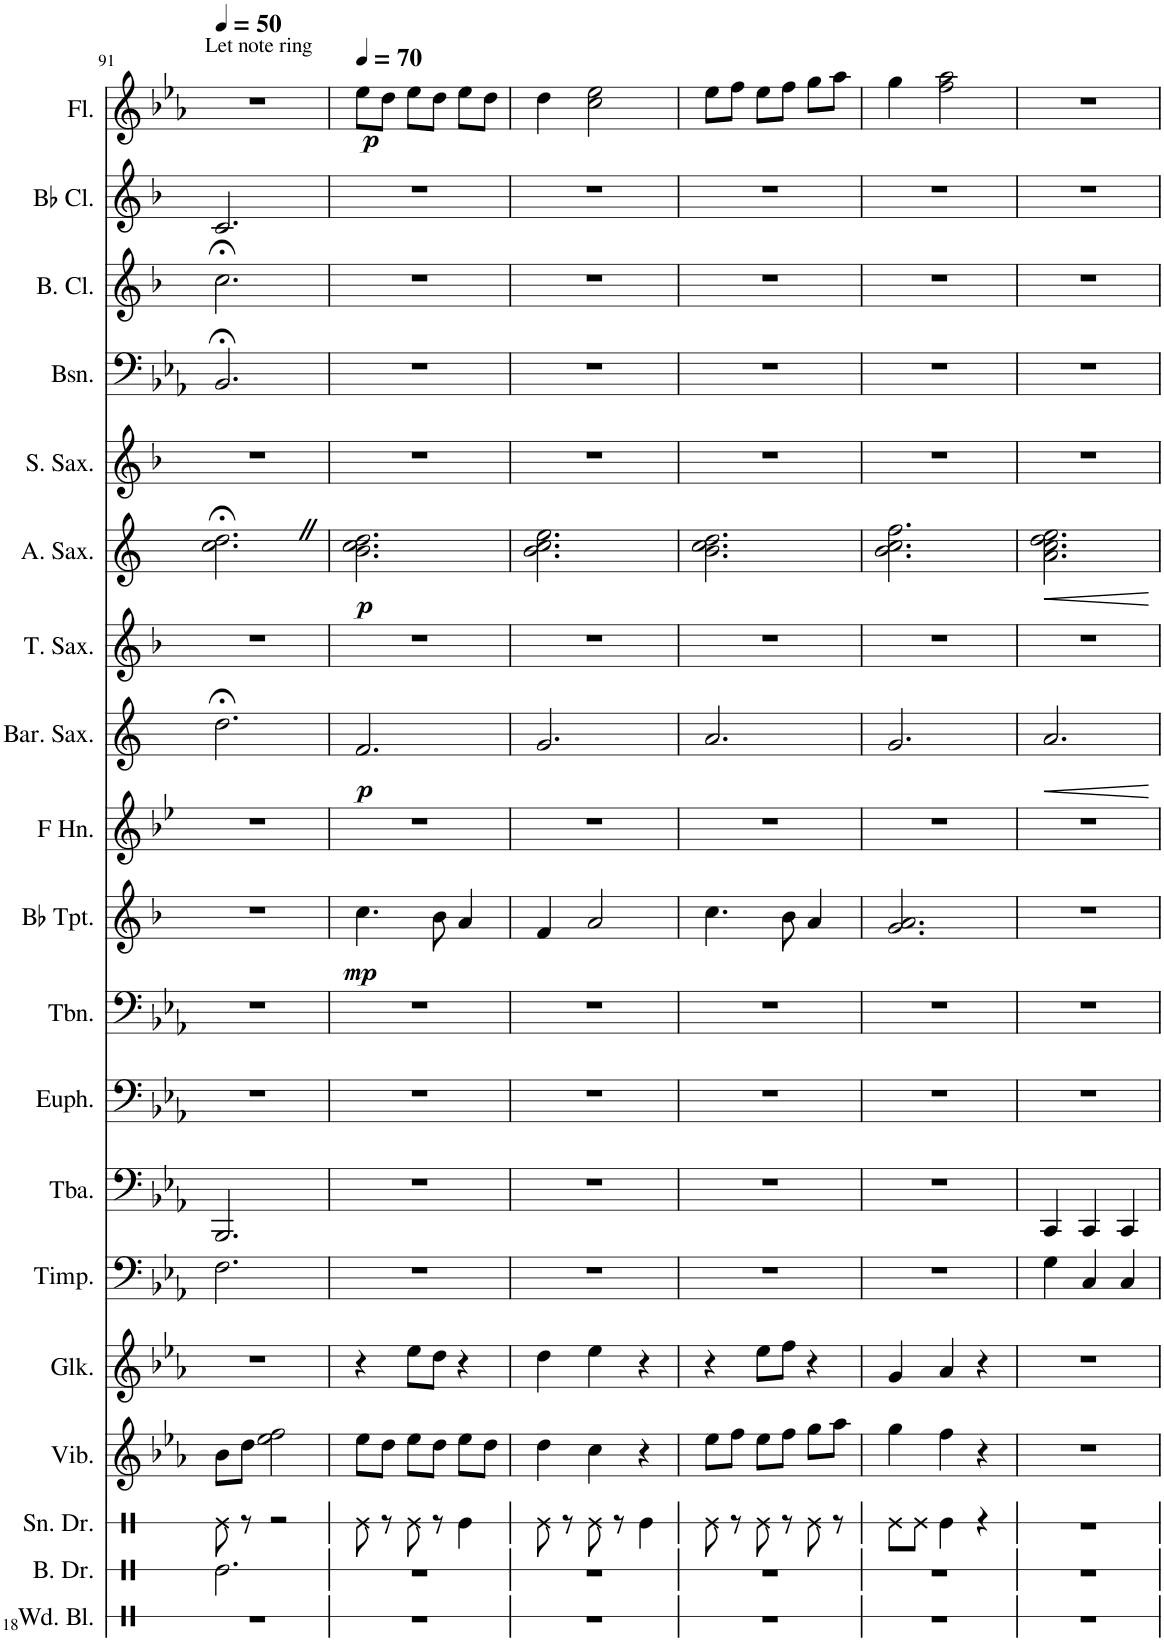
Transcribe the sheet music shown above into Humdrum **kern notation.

**kern	**kern	**kern	**kern	**kern	**kern	**kern	**kern	**kern	**kern	**dynam	**kern	**kern	**dynam	**kern	**kern	**dynam	**kern	**kern	**kern	**kern	**kern	**dynam
*part19	*part18	*part17	*part16	*part15	*part14	*part13	*part12	*part11	*part10	*part10	*part9	*part8	*part8	*part7	*part6	*part6	*part5	*part4	*part3	*part2	*part1	*part1
*staff19	*staff18	*staff17	*staff16	*staff15	*staff14	*staff13	*staff12	*staff11	*staff10	*staff10	*staff9	*staff8	*staff8	*staff7	*staff6	*staff6	*staff5	*staff4	*staff3	*staff2	*staff1	*staff1
*I"Wood Blocks	*I"Bass Drum	*I"Snare Drum	*I"Vibraphone	*I"Glockenspiel	*I"Timpani	*I"Tuba	*I"Euphonium	*I"Trombone	*I"Bb Trumpet	*	*I"Horn in F	*I"Baritone Saxophone	*	*I"Tenor Saxophone	*I"Alto Saxophone	*	*I"Soprano Saxophone	*I"Bassoon	*I"Bass Clarinet	*I"Bb Clarinet	*I"Flute	*
*I'Wd. Bl.	*I'B. Dr.	*I'Sn. Dr.	*I'Vib.	*I'Glk.	*I'Timp.	*I'Tba.	*I'Euph.	*I'Tbn.	*I'Bb Tpt.	*	*	*I'Bar. Sax.	*	*I'T. Sax.	*I'A. Sax.	*	*I'S. Sax.	*I'Bsn.	*I'B. Cl.	*I'Bb Cl.	*I'Fl.	*
!!LO:PB:g=z
*clefX	*clefX	*clefX	*clefG2	*clefG2	*clefF4	*clefF4	*clefF4	*clefF4	*clefG2	*	*clefG2	*clefG2	*	*clefG2	*clefG2	*	*clefG2	*clefF4	*clefG2	*clefG2	*clefG2	*
*	*	*	*	*Trd-14c-24	*	*	*	*	*Trd1c2	*	*Trd4c7	*Trd12c21	*	*Trd8c14	*Trd5c9	*	*Trd1c2	*	*Trd8c14	*Trd1c2	*	*
*k[]	*k[]	*k[]	*k[b-e-a-]	*k[b-e-a-]	*k[b-e-a-]	*k[b-e-a-]	*k[b-e-a-]	*k[b-e-a-]	*k[b-]	*	*k[b-e-]	*k[]	*	*k[b-]	*k[]	*	*k[b-]	*k[b-e-a-]	*k[b-]	*k[b-]	*k[b-e-a-]	*
*M3/4	*M3/4	*M3/4	*M3/4	*M3/4	*M3/4	*M3/4	*M3/4	*M3/4	*M3/4	*	*M3/4	*M3/4	*	*M3/4	*M3/4	*	*M3/4	*M3/4	*M3/4	*M3/4	*M3/4	*
*MM50	*MM50	*MM50	*MM50	*MM50	*MM50	*MM50	*MM50	*MM50	*MM50	*	*MM50	*MM50	*	*MM50	*MM50	*	*MM50	*MM50	*MM50	*MM50	*MM50	*
=91	=91	=91	=91	=91	=91	=91	=91	=91	=91	=91	=91	=91	=91	=91	=91	=91	=91	=91	=91	=91	=91	=91
!	!	!	!	!	!	!	!	!	!	!	!	!	!	!	!	!	!	!	!	!	!LO:TX:a:t=Let note ring	!
2.r	2.Re\	8Re\	8b-\L	2.r	2.F\	2.BBB-/	2.r	2.r	2.r	.	2.r	2.dd;<\	.	2.r	2.cc\;<Z 2.dd\;<Z	.	2.r	2.BB-;</	2.cc;<\	2.c/	2.r	.
.	.	8r	8dd\J	.	.	.	.	.	.	.	.	.	.	.	.	.	.	.	.	.	.	.
.	.	2r	2ee-\ 2ff\	.	.	.	.	.	.	.	.	.	.	.	.	.	.	.	.	.	.	.
=92	=92	=92	=92	=92	=92	=92	=92	=92	=92	=92	=92	=92	=92	=92	=92	=92	=92	=92	=92	=92	=92	=92
*	*	*	*	*	*	*	*	*	*	*	*	*	*	*	*	*	*	*	*	*	*MM70	*
!	!	!	!	!	!	!	!	!	!	!LO:DY:b	!	!	!LO:DY:b	!	!	!LO:DY:b	!	!	!	!	!	!LO:DY:b
2.r	2.r	8Re\	8ee-\L	4r	2.r	2.r	2.r	2.r	4.cc\	mp	2.r	2.f/	p	2.r	2.b\ 2.cc\ 2.dd\	p	2.r	2.r	2.r	2.r	8ee-\L	p
.	.	8r	8dd\J	.	.	.	.	.	.	.	.	.	.	.	.	.	.	.	.	.	8dd\J	.
.	.	8Re\	8ee-\L	8ee-\L	.	.	.	.	.	.	.	.	.	.	.	.	.	.	.	.	8ee-\L	.
.	.	8r	8dd\J	8dd\J	.	.	.	.	8b-\	.	.	.	.	.	.	.	.	.	.	.	8dd\J	.
.	.	4Re\	8ee-\L	4r	.	.	.	.	4a/	.	.	.	.	.	.	.	.	.	.	.	8ee-\L	.
.	.	.	8dd\J	.	.	.	.	.	.	.	.	.	.	.	.	.	.	.	.	.	8dd\J	.
=93	=93	=93	=93	=93	=93	=93	=93	=93	=93	=93	=93	=93	=93	=93	=93	=93	=93	=93	=93	=93	=93	=93
2.r	2.r	8Re\	4dd\	4dd\	2.r	2.r	2.r	2.r	4f/	.	2.r	2.g/	.	2.r	2.b\ 2.cc\ 2.ee\	.	2.r	2.r	2.r	2.r	4dd\	.
.	.	8r	.	.	.	.	.	.	.	.	.	.	.	.	.	.	.	.	.	.	.	.
.	.	8Re\	4cc\	4ee-\	.	.	.	.	2a/	.	.	.	.	.	.	.	.	.	.	.	2cc\ 2ee-\	.
.	.	8r	.	.	.	.	.	.	.	.	.	.	.	.	.	.	.	.	.	.	.	.
.	.	4Re\	4r	4r	.	.	.	.	.	.	.	.	.	.	.	.	.	.	.	.	.	.
=94	=94	=94	=94	=94	=94	=94	=94	=94	=94	=94	=94	=94	=94	=94	=94	=94	=94	=94	=94	=94	=94	=94
2.r	2.r	8Re\	8ee-\L	4r	2.r	2.r	2.r	2.r	4.cc\	.	2.r	2.a/	.	2.r	2.b\ 2.cc\ 2.dd\	.	2.r	2.r	2.r	2.r	8ee-\L	.
.	.	8r	8ff\J	.	.	.	.	.	.	.	.	.	.	.	.	.	.	.	.	.	8ff\J	.
.	.	8Re\	8ee-\L	8ee-\L	.	.	.	.	.	.	.	.	.	.	.	.	.	.	.	.	8ee-\L	.
.	.	8r	8ff\J	8ff\J	.	.	.	.	8b-\	.	.	.	.	.	.	.	.	.	.	.	8ff\J	.
.	.	8Re\	8gg\L	4r	.	.	.	.	4a/	.	.	.	.	.	.	.	.	.	.	.	8gg\L	.
.	.	8r	8aa-\J	.	.	.	.	.	.	.	.	.	.	.	.	.	.	.	.	.	8aa-\J	.
=95	=95	=95	=95	=95	=95	=95	=95	=95	=95	=95	=95	=95	=95	=95	=95	=95	=95	=95	=95	=95	=95	=95
2.r	2.r	8Re\L	4gg\	4g/	2.r	2.r	2.r	2.r	2.g/ 2.a/	.	2.r	2.g/	.	2.r	2.b\ 2.cc\ 2.ff\	.	2.r	2.r	2.r	2.r	4gg\	.
.	.	8Re\J	.	.	.	.	.	.	.	.	.	.	.	.	.	.	.	.	.	.	.	.
.	.	4Re\	4ff\	4a-/	.	.	.	.	.	.	.	.	.	.	.	.	.	.	.	.	2ff\ 2aa-\	.
.	.	4r	4r	4r	.	.	.	.	.	.	.	.	.	.	.	.	.	.	.	.	.	.
=96	=96	=96	=96	=96	=96	=96	=96	=96	=96	=96	=96	=96	=96	=96	=96	=96	=96	=96	=96	=96	=96	=96
!	!	!	!	!	!	!	!	!	!	!	!	!	!LO:HP:b	!	!	!LO:HP:b	!	!	!	!	!	!
2.r	2.r	2.r	2.r	2.r	4G\	4CC/	2.r	2.r	2.r	.	2.r	2.a/	<	2.r	2.a\ 2.cc\ 2.dd\ 2.ee\	<	2.r	2.r	2.r	2.r	2.r	.
.	.	.	.	.	4C/	4CC/	.	.	.	.	.	.	.	.	.	.	.	.	.	.	.	.
.	.	.	.	.	4C/	4CC/	.	.	.	.	.	.	.	.	.	.	.	.	.	.	.	.
.	.	.	.	.	.	.	.	.	.	.	.	.	[	.	.	[	.	.	.	.	.	.
=	=	=	=	=	=	=	=	=	=	=	=	=	=	=	=	=	=	=	=	=	=	=
*-	*-	*-	*-	*-	*-	*-	*-	*-	*-	*-	*-	*-	*-	*-	*-	*-	*-	*-	*-	*-	*-	*-
